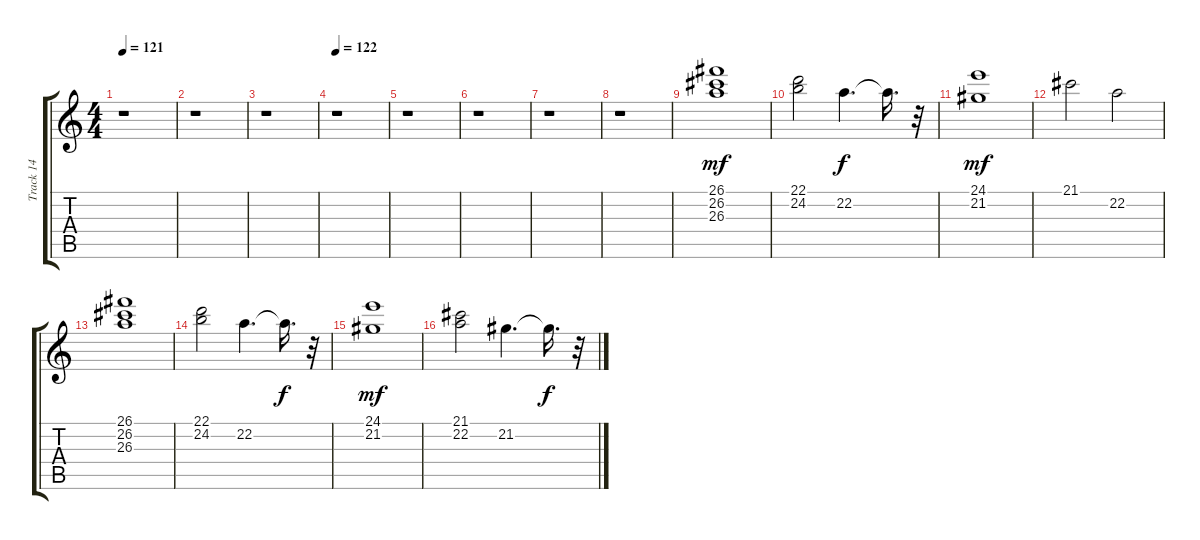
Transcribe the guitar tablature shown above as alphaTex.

\track ("Track 14" "Track 14") {instrument synthstrings1}
\staff {score tabs}
\tuning (E4 B3 G3 D3 A2 E2) {hide}
\ts (4 4)
\tempo 121
\clef g2
\ks c
r.1{dy mf} |
r.1 |
r.1 |
\tempo 122
r.1 |
r.1 |
r.1 |
r.1 |
r.1 |
(26.1 26.2 26.3).1 |
(22.1 24.2).2 22.2.4{d dy f} 22.2{t}.16{d} r.32 |
(24.1 21.2).1{dy mf} |
21.1.2 22.2.2 |
(26.1 26.2 26.3).1 |
(22.1 24.2).2 22.2.4{d} 22.2{t}.16{d dy f} r.32 |
(24.1 21.2).1{dy mf} |
(21.1 22.2).2 21.2.4{d} 21.2{t}.16{d dy f} r.32
